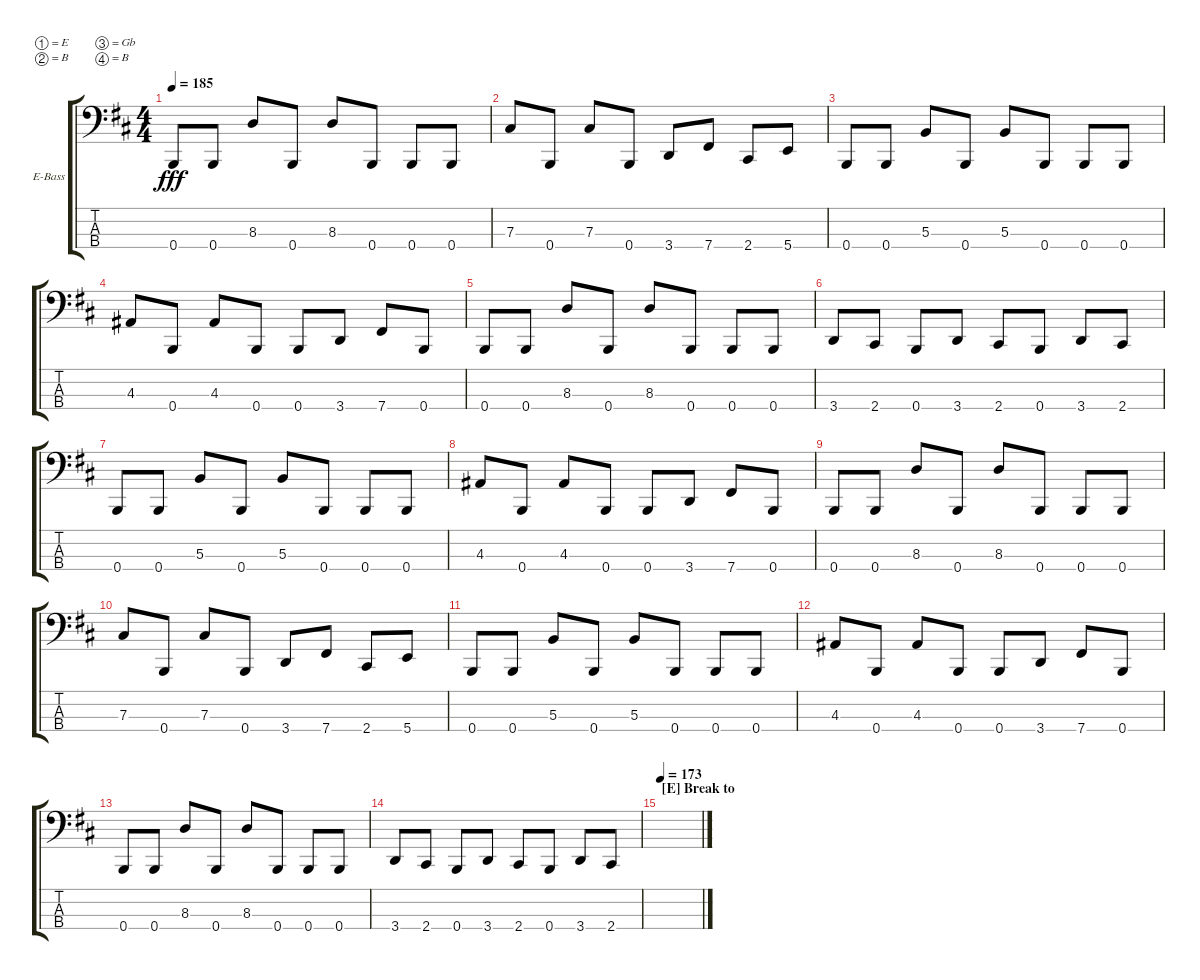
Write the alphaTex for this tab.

\defaultSystemsLayout 4
\bracketExtendMode groupsimilarinstruments
\firstSystemTrackNameOrientation horizontal
\otherSystemsTrackNameOrientation horizontal
\track ("Electric Bass" "E-Bass") {instrument electricbassfinger}
\staff {score tabs}
\tuning (E2 B1 Gb1 B0)
\ts (4 4)
\tempo 185
\clef f4
\ks bminor
0.4.8{dy fff} 0.4.8 8.3.8 0.4.8 8.3.8 0.4.8 0.4.8 0.4.8 |
7.3.8 0.4.8 7.3.8 0.4.8 3.4.8 7.4.8 2.4.8 5.4.8 |
0.4.8 0.4.8 5.3.8 0.4.8 5.3.8 0.4.8 0.4.8 0.4.8 |
4.3.8 0.4.8 4.3.8 0.4.8 0.4.8 3.4.8 7.4.8 0.4.8 |
0.4.8 0.4.8 8.3.8 0.4.8 8.3.8 0.4.8 0.4.8 0.4.8 |
3.4.8 2.4.8 0.4.8 3.4.8 2.4.8 0.4.8 3.4.8 2.4.8 |
0.4.8 0.4.8 5.3.8 0.4.8 5.3.8 0.4.8 0.4.8 0.4.8 |
4.3.8 0.4.8 4.3.8 0.4.8 0.4.8 3.4.8 7.4.8 0.4.8 |
0.4.8 0.4.8 8.3.8 0.4.8 8.3.8 0.4.8 0.4.8 0.4.8 |
7.3.8 0.4.8 7.3.8 0.4.8 3.4.8 7.4.8 2.4.8 5.4.8 |
0.4.8 0.4.8 5.3.8 0.4.8 5.3.8 0.4.8 0.4.8 0.4.8 |
4.3.8 0.4.8 4.3.8 0.4.8 0.4.8 3.4.8 7.4.8 0.4.8 |
0.4.8 0.4.8 8.3.8 0.4.8 8.3.8 0.4.8 0.4.8 0.4.8 |
3.4.8 2.4.8 0.4.8 3.4.8 2.4.8 0.4.8 3.4.8 2.4.8 |
\section ("E" "Break to")
\tempo 173
